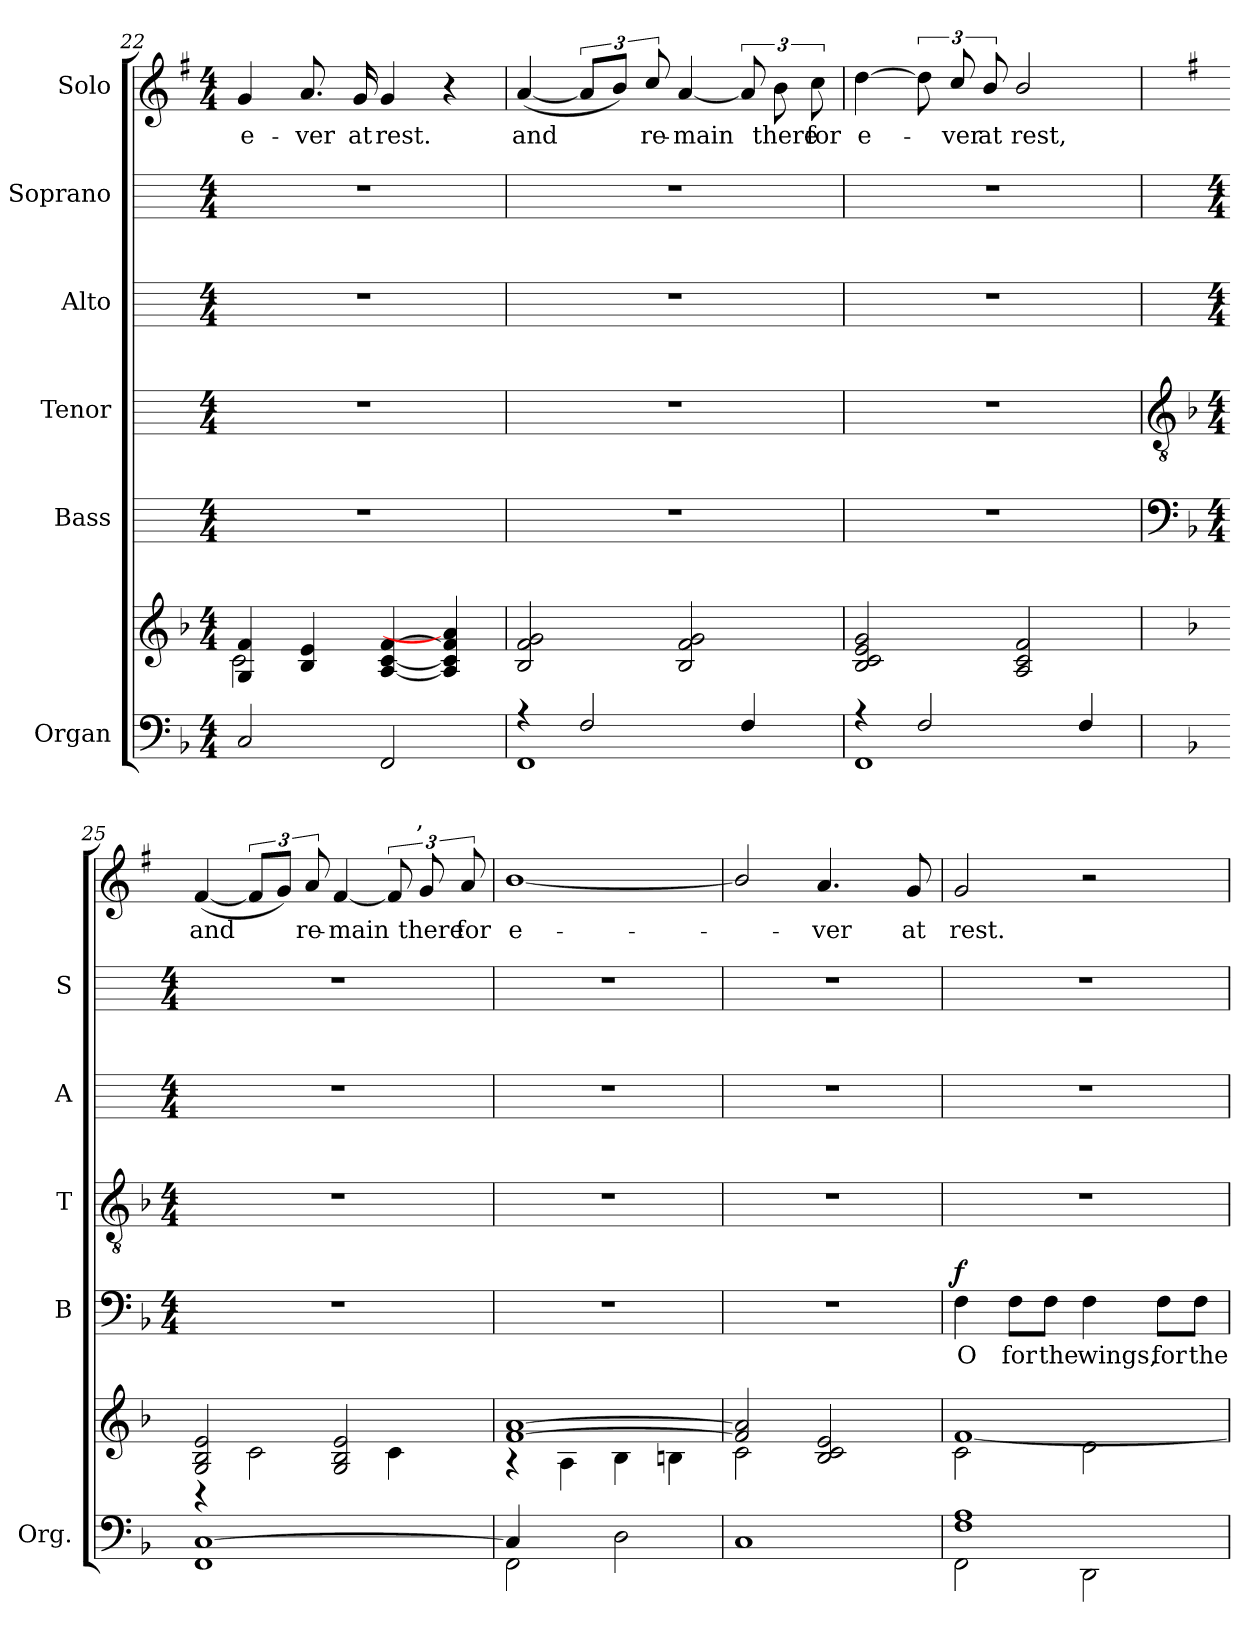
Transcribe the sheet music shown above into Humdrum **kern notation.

**kern	**kern	**kern	**text	**dynam	**kern	**kern	**kern	**kern	**text
*part6	*part6	*part5	*part5	*part5	*part4	*part3	*part2	*part1	*part1
*staff7	*staff6	*staff5	*staff5	*staff5	*staff4	*staff3	*staff2	*staff1	*staff1
*I"Organ	*	*I"Bass	*	*	*I"Tenor	*I"Alto	*I"Soprano	*I"Solo	*
*I'Org.	*	*I'B	*	*	*I'T	*I'A	*I'S	*	*
*clefF4	*clefG2	*	*	*	*	*	*	*clefG2	*
*	*	*	*	*	*	*	*	*ITrd1c2	*
*k[b-]	*k[b-]	*	*	*	*	*	*	*k[b-]	*
*F:	*F:	*	*	*	*	*	*	*F:	*
*M4/4	*M4/4	*M4/4	*	*	*M4/4	*M4/4	*M4/4	*M4/4	*
=22	=22	=22	=22	=22	=22	=22	=22	=22	=22
*^	*^	*	*	*	*	*	*	*	*
!	!	!	!	!	!	!	!	!	!	!	!LO:LY:b
1ryy	2C/	4G/ 4f/	2c\	1r	.	.	1r	1r	1r	4f	e-
!	!	!	!	!	!	!	!	!	!	!	!LO:LY:b
.	.	4B-/ 4e/	.	.	.	.	.	.	.	8.g	-ver
!	!	!	!	!	!	!	!	!	!	!	!LO:LY:b
.	.	.	.	.	.	.	.	.	.	16f	at
!	!	!	!	!	!	!	!	!	!	!	!LO:LY:b
.	2FF/	[4A/ [4c/ [4f/	2ryy	.	.	.	.	.	.	4f	rest.
.	.	4A/] 4c/] 4f/] 4a/]	.	.	.	.	.	.	.	4r	.
=23	=23	=23	=23	=23	=23	=23	=23	=23	=23	=23	=23
!	!	!	!	!	!	!	!	!	!	!	!LO:LY:b
4r	1FF\	2B-/ 2f/ 2g/	1ryy	1r	.	.	1r	1r	1r	(<[4g	and
2F/	.	.	.	.	.	.	.	.	.	12gL]	.
.	.	.	.	.	.	.	.	.	.	12aJ)	.
!	!	!	!	!	!	!	!	!	!	!	!LO:LY:b
.	.	.	.	.	.	.	.	.	.	12b-/	re-
!	!	!	!	!	!	!	!	!	!	!	!LO:LY:b
.	.	2B-/ 2f/ 2g/	.	.	.	.	.	.	.	[4g	-main
4F/	.	.	.	.	.	.	.	.	.	12g]	.
!	!	!	!	!	!	!	!	!	!	!	!LO:LY:b
.	.	.	.	.	.	.	.	.	.	12a	there
!	!	!	!	!	!	!	!	!	!	!	!LO:LY:b
.	.	.	.	.	.	.	.	.	.	12b-	for
=24	=24	=24	=24	=24	=24	=24	=24	=24	=24	=24	=24
!	!	!	!	!	!	!	!	!	!	!	!LO:LY:b
4r	1FF\	2B-/ 2c/ 2e/ 2g/	1ryy	1r	.	.	1r	1r	1r	[4cc	e-
2F/	.	.	.	.	.	.	.	.	.	12cc]	.
!	!	!	!	!	!	!	!	!	!	!	!LO:LY:b
.	.	.	.	.	.	.	.	.	.	12b-/	ver
!	!	!	!	!	!	!	!	!	!	!	!LO:LY:b
.	.	.	.	.	.	.	.	.	.	12a/	at
!	!	!	!	!	!	!	!	!	!	!	!LO:LY:b
.	.	2A/ 2c/ 2f/	.	.	.	.	.	.	.	2a/	rest,
4F/	.	.	.	.	.	.	.	.	.	.	.
*	*	*v	*v	*	*	*	*	*	*	*	*
!!LO:LB:g=z
=25	=25	=25	=25	=25	=25	=25	=25	=25	=25	=25
*	*	*	*clefF4	*	*	*clefGv2	*	*	*	*
*	*	*	*k[b-]	*	*	*k[b-]	*	*	*	*
*	*	*	*F:	*	*	*F:	*	*	*	*
*	*	*	*M4/4	*	*	*M4/4	*M4/4	*M4/4	*	*
*	*	*^	*	*	*	*	*	*	*	*
*	*	*	*^	*	*	*	*	*	*	*	*
!	!	!	!	!	!	!	!	!	!	!	!	!LO:LY:b
[1C/	1FF\	2G/ 2B-/ 2e/	4r	2.ryy	1r	.	.	1r	1r	1r	(<[4e	and
.	.	.	2c\	.	.	.	.	.	.	.	12eL]	.
.	.	.	.	.	.	.	.	.	.	.	12fJ)	.
!	!	!	!	!	!	!	!	!	!	!	!	!LO:LY:b
.	.	.	.	.	.	.	.	.	.	.	12g	re-
!	!	!	!	!	!	!	!	!	!	!	!	!LO:LY:b
.	.	2G/ 2B-/ 2e/	.	.	.	.	.	.	.	.	[4e	-main
.	.	.	4c\	4ryy	.	.	.	.	.	.	12e]	.
!	!	!	!	!	!	!	!	!	!	!	!LO:TX:a:t=,	!
!	!	!	!	!	!	!	!	!	!	!	!	!LO:LY:b
.	.	.	.	.	.	.	.	.	.	.	12f	there
!	!	!	!	!	!	!	!	!	!	!	!	!LO:LY:b
.	.	.	.	.	.	.	.	.	.	.	12g	for
=26	=26	=26	=26	=26	=26	=26	=26	=26	=26	=26	=26	=26
!	!	!	!	!	!	!	!	!	!	!	!	!LO:LY:b
4C/]	2FF\	[1f/ [1a/	4r	2.ryy	1r	.	.	1r	1r	1r	[1a/	e-
4ryy	.	.	4A\	.	.	.	.	.	.	.	.	.
2ryy	2D\	.	4B-\	.	.	.	.	.	.	.	.	.
.	.	.	4Bn\	4ryy	.	.	.	.	.	.	.	.
=27	=27	=27	=27	=27	=27	=27	=27	=27	=27	=27	=27	=27
1ryy	1C\	2f/] 2a/]	2c	2.ryy	1r	.	.	1r	1r	1r	2a/]	.
!	!	!	!	!	!	!	!	!	!	!	!	!LO:LY:b
.	.	2B-/ 2c/ 2e/	2ryy	.	.	.	.	.	.	.	4.g	ver
.	.	.	.	4ryy	.	.	.	.	.	.	.	.
!	!	!	!	!	!	!	!	!	!	!	!	!LO:LY:b
.	.	.	.	.	.	.	.	.	.	.	8f	at
=28	=28	=28	=28	=28	=28	=28	=28	=28	=28	=28	=28	=28
!	!	!	!	!	!	!LO:LY:b	!LO:DY:b	!	!	!	!	!LO:LY:b
1F/ 1A/	2FF\	1ryy	[1f	2c\	4F	O	f	1r	1r	1r	2f	rest.
!	!	!	!	!	!	!LO:LY:b	!	!	!	!	!	!
.	.	.	.	.	8F\L	for	.	.	.	.	.	.
!	!	!	!	!	!	!LO:LY:b	!	!	!	!	!	!
.	.	.	.	.	8F\J	the	.	.	.	.	.	.
!	!	!	!	!	!	!LO:LY:b	!	!	!	!	!	!
.	2DD\	.	.	2d\	4F	wings,	.	.	.	.	2r	.
!	!	!	!	!	!	!LO:LY:b	!	!	!	!	!	!
.	.	.	.	.	8F\L	for	.	.	.	.	.	.
!	!	!	!	!	!	!LO:LY:b	!	!	!	!	!	!
.	.	.	.	.	8F\J	the	.	.	.	.	.	.
*v	*v	*	*	*	*	*	*	*	*	*	*	*
*	*v	*v	*v	*	*	*	*	*	*	*	*
=	=	=	=	=	=	=	=	=	=
*-	*-	*-	*-	*-	*-	*-	*-	*-	*-
